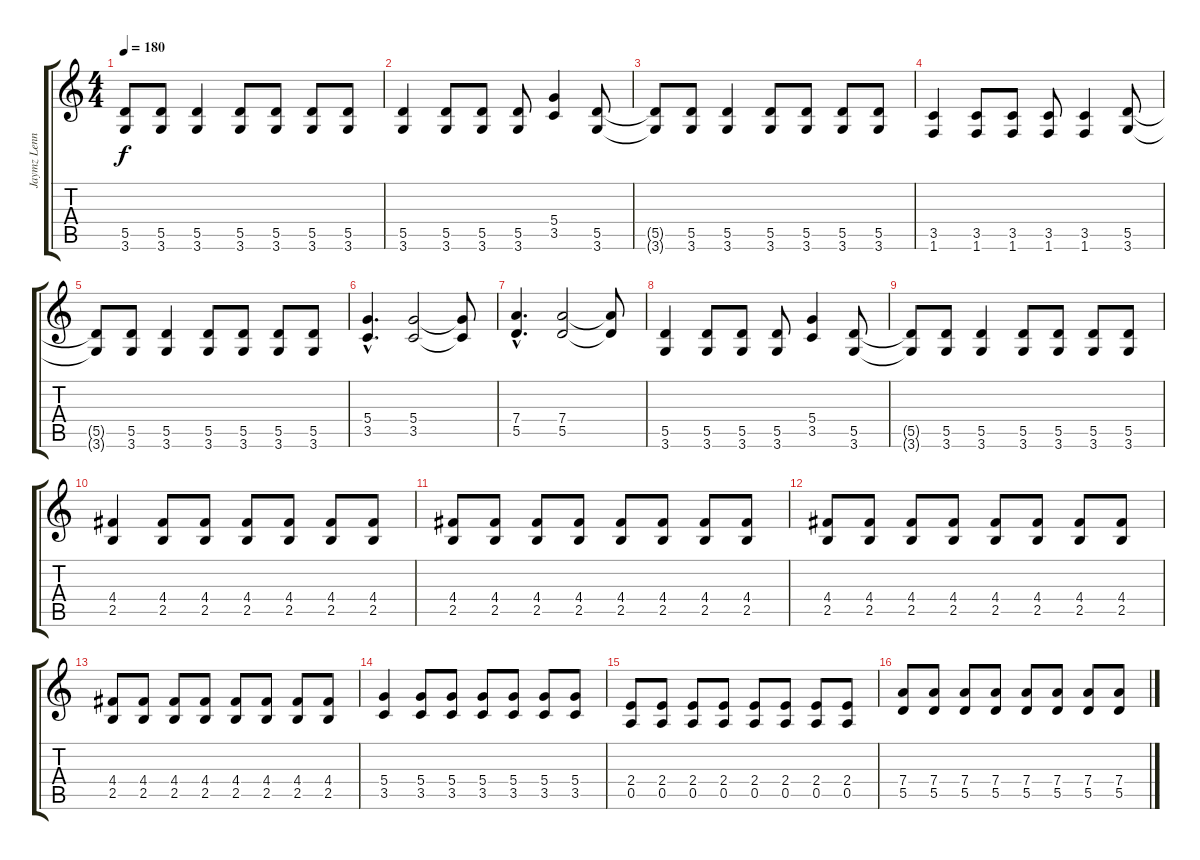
\track ("Jaymz Lennfield" "Jaymz Lenn") {instrument distortionguitar}
\staff {score tabs}
\tuning (E4 B3 G3 D3 A2 E2) {hide}
\ts (4 4)
\tempo 180
\clef g2
\ks c
(5.5{t} 3.6{t}).8{dy f} (5.5 3.6).8 (5.5 3.6).4 (5.5 3.6).8 (5.5 3.6).8 (5.5 3.6).8 (5.5 3.6).8 |
(5.5 3.6).4 (5.5 3.6).8 (5.5 3.6).8 (5.5 3.6).8 (5.4 3.5).4 (5.5 3.6).8 |
(5.5{t} 3.6{t}).8 (5.5 3.6).8 (5.5 3.6).4 (5.5 3.6).8 (5.5 3.6).8 (5.5 3.6).8 (5.5 3.6).8 |
(3.5 1.6).4 (3.5 1.6).8 (3.5 1.6).8 (3.5 1.6).8 (3.5 1.6).4 (5.5 3.6).8 |
(5.5{t} 3.6{t}).8 (5.5 3.6).8 (5.5 3.6).4 (5.5 3.6).8 (5.5 3.6).8 (5.5 3.6).8 (5.5 3.6).8 |
(5.4{hac} 3.5{hac}).4{d} (5.4 3.5).2 (5.4{t} 3.5{t}).8 |
(7.4{hac} 5.5{hac}).4{d} (7.4 5.5).2 (7.4{t} 5.5{t}).8 |
(5.5 3.6).4 (5.5 3.6).8 (5.5 3.6).8 (5.5 3.6).8 (5.4 3.5).4 (5.5 3.6).8 |
(5.5{t} 3.6{t}).8 (5.5 3.6).8 (5.5 3.6).4 (5.5 3.6).8 (5.5 3.6).8 (5.5 3.6).8 (5.5 3.6).8 |
(4.4 2.5).4 (4.4 2.5).8 (4.4 2.5).8 (4.4 2.5).8 (4.4 2.5).8 (4.4 2.5).8 (4.4 2.5).8 |
(4.4 2.5).8 (4.4 2.5).8 (4.4 2.5).8 (4.4 2.5).8 (4.4 2.5).8 (4.4 2.5).8 (4.4 2.5).8 (4.4 2.5).8 |
(4.4 2.5).8 (4.4 2.5).8 (4.4 2.5).8 (4.4 2.5).8 (4.4 2.5).8 (4.4 2.5).8 (4.4 2.5).8 (4.4 2.5).8 |
(4.4 2.5).8 (4.4 2.5).8 (4.4 2.5).8 (4.4 2.5).8 (4.4 2.5).8 (4.4 2.5).8 (4.4 2.5).8 (4.4 2.5).8 |
(5.4 3.5).4 (5.4 3.5).8 (5.4 3.5).8 (5.4 3.5).8 (5.4 3.5).8 (5.4 3.5).8 (5.4 3.5).8 |
(2.4 0.5).8 (2.4 0.5).8 (2.4 0.5).8 (2.4 0.5).8 (2.4 0.5).8 (2.4 0.5).8 (2.4 0.5).8 (2.4 0.5).8 |
(7.4 5.5).8 (7.4 5.5).8 (7.4 5.5).8 (7.4 5.5).8 (7.4 5.5).8 (7.4 5.5).8 (7.4 5.5).8 (7.4 5.5).8
